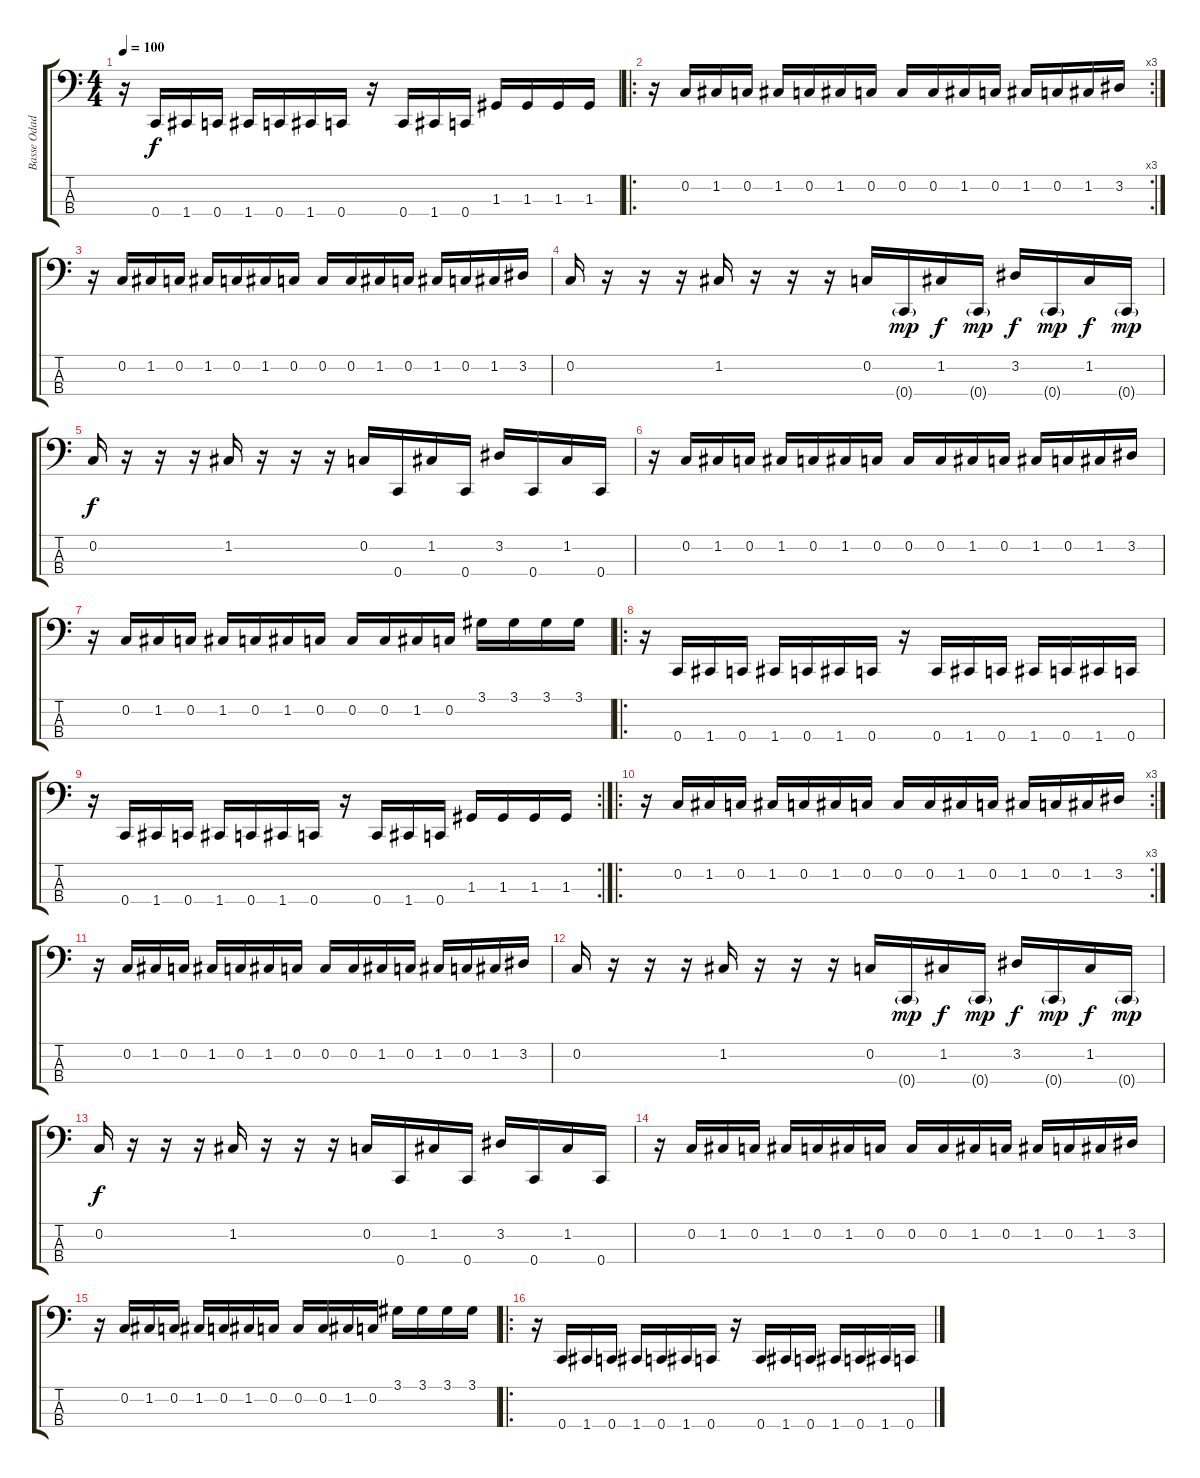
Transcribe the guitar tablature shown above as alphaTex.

\track ("Basse Odadjian" "Basse Odad") {instrument electricbassfinger}
\staff {score tabs}
\tuning (F2 C2 G1 C1) {hide}
\ts (4 4)
\tempo 100
\clef f4
\ks c
r.16{dy f} 0.4.16 1.4.16 0.4.16 1.4.16 0.4.16 1.4.16 0.4.16 r.16 0.4.16 1.4.16 0.4.16 1.3.16 1.3.16 1.3.16 1.3.16 |
\ro
\rc 3
r.16 0.2.16 1.2.16 0.2.16 1.2.16 0.2.16 1.2.16 0.2.16 0.2.16 0.2.16 1.2.16 0.2.16 1.2.16 0.2.16 1.2.16 3.2.16 |
r.16 0.2.16 1.2.16 0.2.16 1.2.16 0.2.16 1.2.16 0.2.16 0.2.16 0.2.16 1.2.16 0.2.16 1.2.16 0.2.16 1.2.16 3.2.16 |
0.2.16 r.16 r.16 r.16 1.2.16 r.16 r.16 r.16 0.2.16 0.4{g}.16{dy mp} 1.2.16{dy f} 0.4{g}.16{dy mp} 3.2.16{dy f} 0.4{g}.16{dy mp} 1.2.16{dy f} 0.4{g}.16{dy mp} |
0.2.16{dy f} r.16 r.16 r.16 1.2.16 r.16 r.16 r.16 0.2.16 0.4.16 1.2.16 0.4.16 3.2.16 0.4.16 1.2.16 0.4.16 |
r.16 0.2.16 1.2.16 0.2.16 1.2.16 0.2.16 1.2.16 0.2.16 0.2.16 0.2.16 1.2.16 0.2.16 1.2.16 0.2.16 1.2.16 3.2.16 |
r.16 0.2.16 1.2.16 0.2.16 1.2.16 0.2.16 1.2.16 0.2.16 0.2.16 0.2.16 1.2.16 0.2.16 3.1.16 3.1.16 3.1.16 3.1.16 |
\ro
r.16 0.4.16 1.4.16 0.4.16 1.4.16 0.4.16 1.4.16 0.4.16 r.16 0.4.16 1.4.16 0.4.16 1.4.16 0.4.16 1.4.16 0.4.16 |
\rc 2
r.16 0.4.16 1.4.16 0.4.16 1.4.16 0.4.16 1.4.16 0.4.16 r.16 0.4.16 1.4.16 0.4.16 1.3.16 1.3.16 1.3.16 1.3.16 |
\ro
\rc 3
r.16 0.2.16 1.2.16 0.2.16 1.2.16 0.2.16 1.2.16 0.2.16 0.2.16 0.2.16 1.2.16 0.2.16 1.2.16 0.2.16 1.2.16 3.2.16 |
r.16 0.2.16 1.2.16 0.2.16 1.2.16 0.2.16 1.2.16 0.2.16 0.2.16 0.2.16 1.2.16 0.2.16 1.2.16 0.2.16 1.2.16 3.2.16 |
0.2.16 r.16 r.16 r.16 1.2.16 r.16 r.16 r.16 0.2.16 0.4{g}.16{dy mp} 1.2.16{dy f} 0.4{g}.16{dy mp} 3.2.16{dy f} 0.4{g}.16{dy mp} 1.2.16{dy f} 0.4{g}.16{dy mp} |
0.2.16{dy f} r.16 r.16 r.16 1.2.16 r.16 r.16 r.16 0.2.16 0.4.16 1.2.16 0.4.16 3.2.16 0.4.16 1.2.16 0.4.16 |
r.16 0.2.16 1.2.16 0.2.16 1.2.16 0.2.16 1.2.16 0.2.16 0.2.16 0.2.16 1.2.16 0.2.16 1.2.16 0.2.16 1.2.16 3.2.16 |
r.16 0.2.16 1.2.16 0.2.16 1.2.16 0.2.16 1.2.16 0.2.16 0.2.16 0.2.16 1.2.16 0.2.16 3.1.16 3.1.16 3.1.16 3.1.16 |
\ro
r.16 0.4.16 1.4.16 0.4.16 1.4.16 0.4.16 1.4.16 0.4.16 r.16 0.4.16 1.4.16 0.4.16 1.4.16 0.4.16 1.4.16 0.4.16
